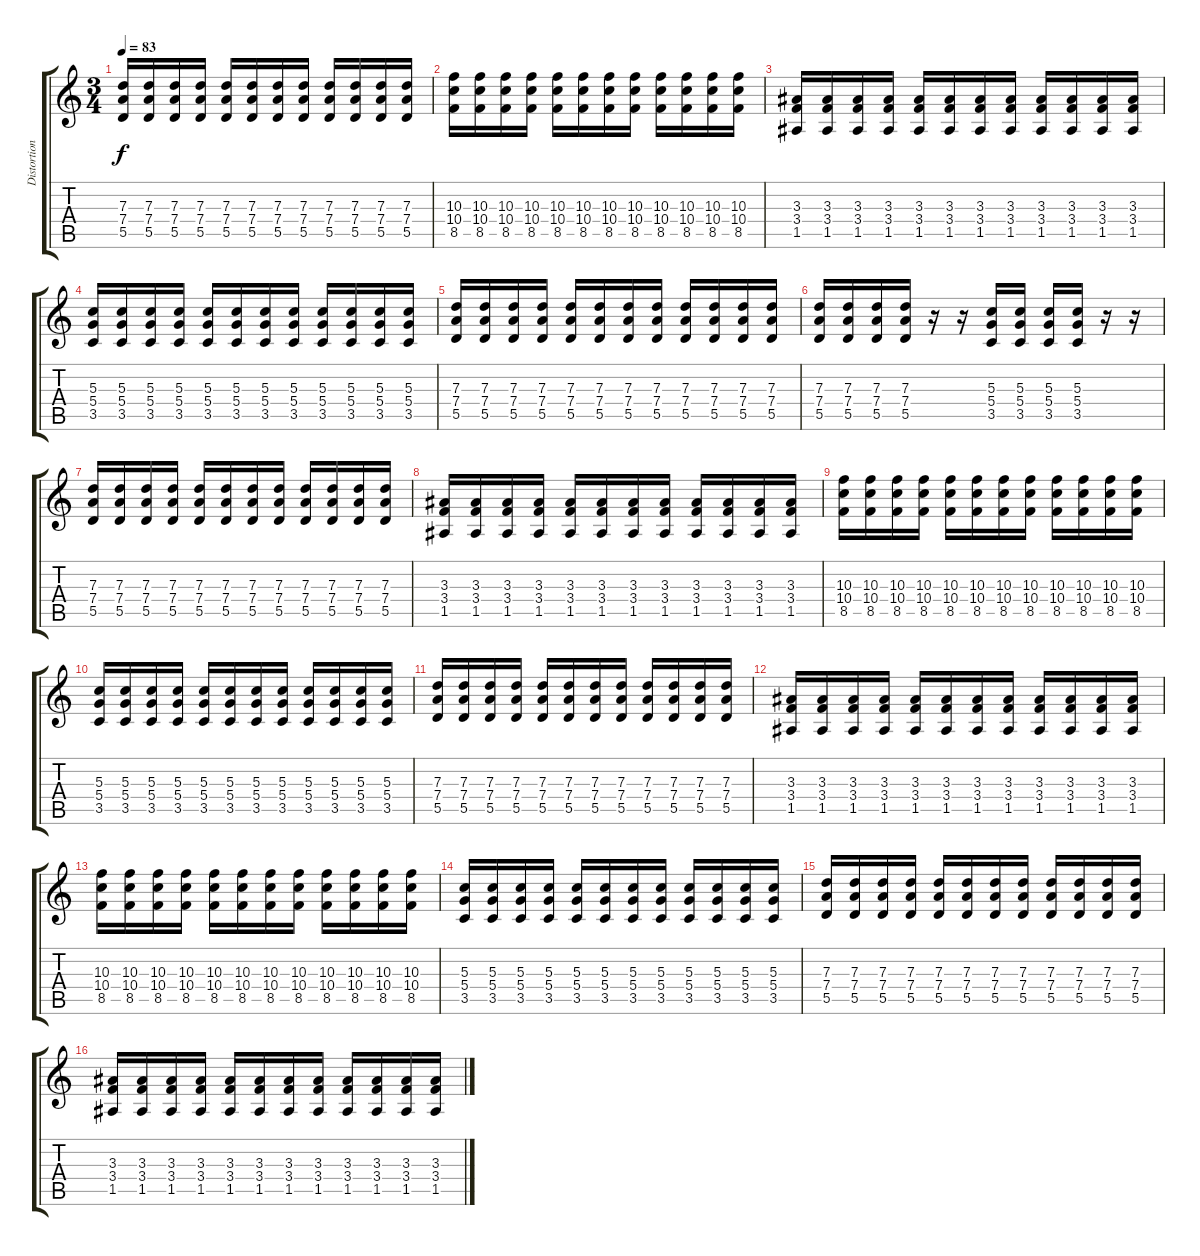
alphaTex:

\track ("Distortion/Guitar 1" "Distortion") {instrument distortionguitar}
\staff {score tabs}
\tuning (E4 B3 G3 D3 A2 D2) {hide}
\ts (3 4)
\tempo 83
\clef g2
\ks c
(7.3 7.4 5.5).16{dy f} (7.3 7.4 5.5).16 (7.3 7.4 5.5).16 (7.3 7.4 5.5).16 (7.3 7.4 5.5).16 (7.3 7.4 5.5).16 (7.3 7.4 5.5).16 (7.3 7.4 5.5).16 (7.3 7.4 5.5).16 (7.3 7.4 5.5).16 (7.3 7.4 5.5).16 (7.3 7.4 5.5).16 |
(10.3 10.4 8.5).16 (10.3 10.4 8.5).16 (10.3 10.4 8.5).16 (10.3 10.4 8.5).16 (10.3 10.4 8.5).16 (10.3 10.4 8.5).16 (10.3 10.4 8.5).16 (10.3 10.4 8.5).16 (10.3 10.4 8.5).16 (10.3 10.4 8.5).16 (10.3 10.4 8.5).16 (10.3 10.4 8.5).16 |
(3.3 3.4 1.5).16 (3.3 3.4 1.5).16 (3.3 3.4 1.5).16 (3.3 3.4 1.5).16 (3.3 3.4 1.5).16 (3.3 3.4 1.5).16 (3.3 3.4 1.5).16 (3.3 3.4 1.5).16 (3.3 3.4 1.5).16 (3.3 3.4 1.5).16 (3.3 3.4 1.5).16 (3.3 3.4 1.5).16 |
(5.3 5.4 3.5).16 (5.3 5.4 3.5).16 (5.3 5.4 3.5).16 (5.3 5.4 3.5).16 (5.3 5.4 3.5).16 (5.3 5.4 3.5).16 (5.3 5.4 3.5).16 (5.3 5.4 3.5).16 (5.3 5.4 3.5).16 (5.3 5.4 3.5).16 (5.3 5.4 3.5).16 (5.3 5.4 3.5).16 |
(7.3 7.4 5.5).16 (7.3 7.4 5.5).16 (7.3 7.4 5.5).16 (7.3 7.4 5.5).16 (7.3 7.4 5.5).16 (7.3 7.4 5.5).16 (7.3 7.4 5.5).16 (7.3 7.4 5.5).16 (7.3 7.4 5.5).16 (7.3 7.4 5.5).16 (7.3 7.4 5.5).16 (7.3 7.4 5.5).16 |
(7.3 7.4 5.5).16 (7.3 7.4 5.5).16 (7.3 7.4 5.5).16 (7.3 7.4 5.5).16 r.16 r.16 (5.3 5.4 3.5).16 (5.3 5.4 3.5).16 (5.3 5.4 3.5).16 (5.3 5.4 3.5).16 r.16 r.16 |
(7.3 7.4 5.5).16 (7.3 7.4 5.5).16 (7.3 7.4 5.5).16 (7.3 7.4 5.5).16 (7.3 7.4 5.5).16 (7.3 7.4 5.5).16 (7.3 7.4 5.5).16 (7.3 7.4 5.5).16 (7.3 7.4 5.5).16 (7.3 7.4 5.5).16 (7.3 7.4 5.5).16 (7.3 7.4 5.5).16 |
(3.3 3.4 1.5).16 (3.3 3.4 1.5).16 (3.3 3.4 1.5).16 (3.3 3.4 1.5).16 (3.3 3.4 1.5).16 (3.3 3.4 1.5).16 (3.3 3.4 1.5).16 (3.3 3.4 1.5).16 (3.3 3.4 1.5).16 (3.3 3.4 1.5).16 (3.3 3.4 1.5).16 (3.3 3.4 1.5).16 |
(10.3 10.4 8.5).16 (10.3 10.4 8.5).16 (10.3 10.4 8.5).16 (10.3 10.4 8.5).16 (10.3 10.4 8.5).16 (10.3 10.4 8.5).16 (10.3 10.4 8.5).16 (10.3 10.4 8.5).16 (10.3 10.4 8.5).16 (10.3 10.4 8.5).16 (10.3 10.4 8.5).16 (10.3 10.4 8.5).16 |
(5.3 5.4 3.5).16 (5.3 5.4 3.5).16 (5.3 5.4 3.5).16 (5.3 5.4 3.5).16 (5.3 5.4 3.5).16 (5.3 5.4 3.5).16 (5.3 5.4 3.5).16 (5.3 5.4 3.5).16 (5.3 5.4 3.5).16 (5.3 5.4 3.5).16 (5.3 5.4 3.5).16 (5.3 5.4 3.5).16 |
(7.3 7.4 5.5).16 (7.3 7.4 5.5).16 (7.3 7.4 5.5).16 (7.3 7.4 5.5).16 (7.3 7.4 5.5).16 (7.3 7.4 5.5).16 (7.3 7.4 5.5).16 (7.3 7.4 5.5).16 (7.3 7.4 5.5).16 (7.3 7.4 5.5).16 (7.3 7.4 5.5).16 (7.3 7.4 5.5).16 |
(3.3 3.4 1.5).16 (3.3 3.4 1.5).16 (3.3 3.4 1.5).16 (3.3 3.4 1.5).16 (3.3 3.4 1.5).16 (3.3 3.4 1.5).16 (3.3 3.4 1.5).16 (3.3 3.4 1.5).16 (3.3 3.4 1.5).16 (3.3 3.4 1.5).16 (3.3 3.4 1.5).16 (3.3 3.4 1.5).16 |
(10.3 10.4 8.5).16 (10.3 10.4 8.5).16 (10.3 10.4 8.5).16 (10.3 10.4 8.5).16 (10.3 10.4 8.5).16 (10.3 10.4 8.5).16 (10.3 10.4 8.5).16 (10.3 10.4 8.5).16 (10.3 10.4 8.5).16 (10.3 10.4 8.5).16 (10.3 10.4 8.5).16 (10.3 10.4 8.5).16 |
(5.3 5.4 3.5).16 (5.3 5.4 3.5).16 (5.3 5.4 3.5).16 (5.3 5.4 3.5).16 (5.3 5.4 3.5).16 (5.3 5.4 3.5).16 (5.3 5.4 3.5).16 (5.3 5.4 3.5).16 (5.3 5.4 3.5).16 (5.3 5.4 3.5).16 (5.3 5.4 3.5).16 (5.3 5.4 3.5).16 |
(7.3 7.4 5.5).16 (7.3 7.4 5.5).16 (7.3 7.4 5.5).16 (7.3 7.4 5.5).16 (7.3 7.4 5.5).16 (7.3 7.4 5.5).16 (7.3 7.4 5.5).16 (7.3 7.4 5.5).16 (7.3 7.4 5.5).16 (7.3 7.4 5.5).16 (7.3 7.4 5.5).16 (7.3 7.4 5.5).16 |
(3.3 3.4 1.5).16 (3.3 3.4 1.5).16 (3.3 3.4 1.5).16 (3.3 3.4 1.5).16 (3.3 3.4 1.5).16 (3.3 3.4 1.5).16 (3.3 3.4 1.5).16 (3.3 3.4 1.5).16 (3.3 3.4 1.5).16 (3.3 3.4 1.5).16 (3.3 3.4 1.5).16 (3.3 3.4 1.5).16
